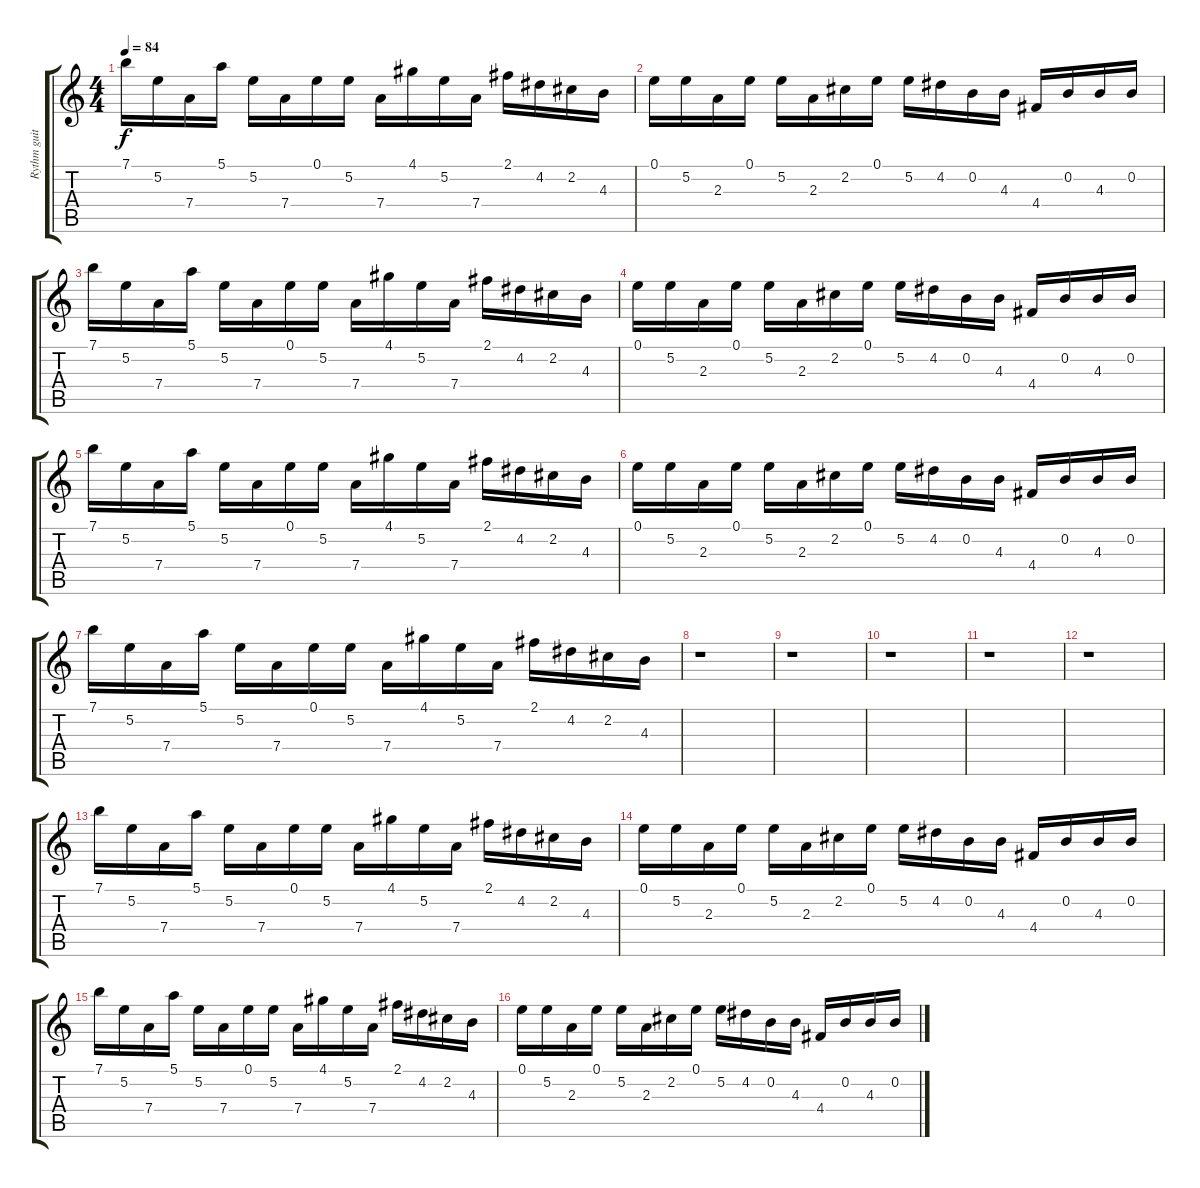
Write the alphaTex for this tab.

\track ("Rythm guitar (clean)" "Rythm guit") {instrument acousticguitarsteel}
\staff {score tabs}
\tuning (E4 B3 G3 D3 A2 E2) {hide}
\ts (4 4)
\tempo 84
\clef g2
\ks c
7.1.16{dy f instrument acousticguitarsteel} 5.2.16 7.4.16 5.1.16 5.2.16 7.4.16 0.1.16 5.2.16 7.4.16 4.1.16 5.2.16 7.4.16 2.1.16 4.2.16 2.2.16 4.3.16 |
0.1.16 5.2.16 2.3.16 0.1.16 5.2.16 2.3.16 2.2.16 0.1.16 5.2.16 4.2.16 0.2.16 4.3.16 4.4.16 0.2.16 4.3.16 0.2.16 |
7.1.16 5.2.16 7.4.16 5.1.16 5.2.16 7.4.16 0.1.16 5.2.16 7.4.16 4.1.16 5.2.16 7.4.16 2.1.16 4.2.16 2.2.16 4.3.16 |
0.1.16 5.2.16 2.3.16 0.1.16 5.2.16 2.3.16 2.2.16 0.1.16 5.2.16 4.2.16 0.2.16 4.3.16 4.4.16 0.2.16 4.3.16 0.2.16 |
7.1.16 5.2.16 7.4.16 5.1.16 5.2.16 7.4.16 0.1.16 5.2.16 7.4.16 4.1.16 5.2.16 7.4.16 2.1.16 4.2.16 2.2.16 4.3.16 |
0.1.16 5.2.16 2.3.16 0.1.16 5.2.16 2.3.16 2.2.16 0.1.16 5.2.16 4.2.16 0.2.16 4.3.16 4.4.16 0.2.16 4.3.16 0.2.16 |
7.1.16 5.2.16 7.4.16 5.1.16 5.2.16 7.4.16 0.1.16 5.2.16 7.4.16 4.1.16 5.2.16 7.4.16 2.1.16 4.2.16 2.2.16 4.3.16 |
r.1 |
r.1 |
r.1 |
r.1 |
r.1 |
7.1.16 5.2.16 7.4.16 5.1.16 5.2.16 7.4.16 0.1.16 5.2.16 7.4.16 4.1.16 5.2.16 7.4.16 2.1.16 4.2.16 2.2.16 4.3.16 |
0.1.16 5.2.16 2.3.16 0.1.16 5.2.16 2.3.16 2.2.16 0.1.16 5.2.16 4.2.16 0.2.16 4.3.16 4.4.16 0.2.16 4.3.16 0.2.16 |
7.1.16 5.2.16 7.4.16 5.1.16 5.2.16 7.4.16 0.1.16 5.2.16 7.4.16 4.1.16 5.2.16 7.4.16 2.1.16 4.2.16 2.2.16 4.3.16 |
0.1.16 5.2.16 2.3.16 0.1.16 5.2.16 2.3.16 2.2.16 0.1.16 5.2.16 4.2.16 0.2.16 4.3.16 4.4.16 0.2.16 4.3.16 0.2.16
